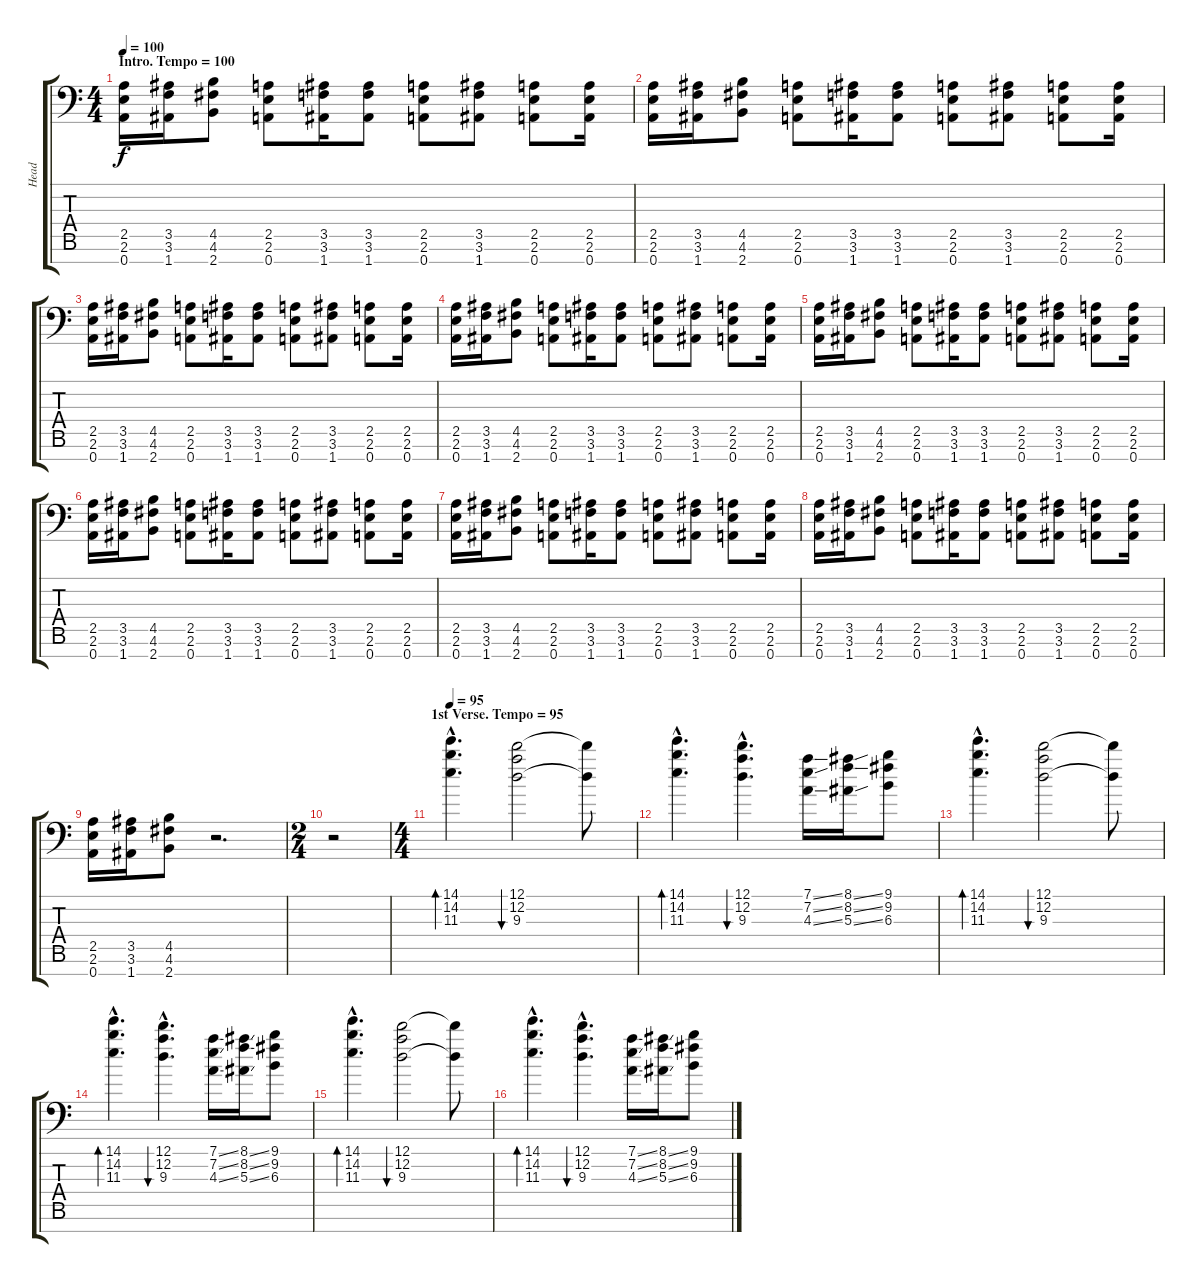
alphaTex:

\track ("Head" "Head") {instrument distortionguitar}
\staff {score tabs}
\tuning (D4 A3 F3 C3 G2 D2 A1) {hide}
\ts (4 4)
\section ("" "Intro. Tempo = 100")
\tempo 100
\clef f4
\ks c
(2.5 2.6 0.7).16{dy f instrument distortionguitar} (3.5 3.6 1.7).16 (4.5 4.6 2.7).8 (2.5 2.6 0.7).8 (3.5 3.6 1.7).16 (3.5 3.6 1.7).8 (2.5 2.6 0.7).8 (3.5 3.6 1.7).8 (2.5 2.6 0.7).8 (2.5 2.6 0.7).16 |
(2.5 2.6 0.7).16 (3.5 3.6 1.7).16 (4.5 4.6 2.7).8 (2.5 2.6 0.7).8 (3.5 3.6 1.7).16 (3.5 3.6 1.7).8 (2.5 2.6 0.7).8 (3.5 3.6 1.7).8 (2.5 2.6 0.7).8 (2.5 2.6 0.7).16 |
(2.5 2.6 0.7).16 (3.5 3.6 1.7).16 (4.5 4.6 2.7).8 (2.5 2.6 0.7).8 (3.5 3.6 1.7).16 (3.5 3.6 1.7).8 (2.5 2.6 0.7).8 (3.5 3.6 1.7).8 (2.5 2.6 0.7).8 (2.5 2.6 0.7).16 |
(2.5 2.6 0.7).16 (3.5 3.6 1.7).16 (4.5 4.6 2.7).8 (2.5 2.6 0.7).8 (3.5 3.6 1.7).16 (3.5 3.6 1.7).8 (2.5 2.6 0.7).8 (3.5 3.6 1.7).8 (2.5 2.6 0.7).8 (2.5 2.6 0.7).16 |
(2.5 2.6 0.7).16 (3.5 3.6 1.7).16 (4.5 4.6 2.7).8 (2.5 2.6 0.7).8 (3.5 3.6 1.7).16 (3.5 3.6 1.7).8 (2.5 2.6 0.7).8 (3.5 3.6 1.7).8 (2.5 2.6 0.7).8 (2.5 2.6 0.7).16 |
(2.5 2.6 0.7).16 (3.5 3.6 1.7).16 (4.5 4.6 2.7).8 (2.5 2.6 0.7).8 (3.5 3.6 1.7).16 (3.5 3.6 1.7).8 (2.5 2.6 0.7).8 (3.5 3.6 1.7).8 (2.5 2.6 0.7).8 (2.5 2.6 0.7).16 |
(2.5 2.6 0.7).16 (3.5 3.6 1.7).16 (4.5 4.6 2.7).8 (2.5 2.6 0.7).8 (3.5 3.6 1.7).16 (3.5 3.6 1.7).8 (2.5 2.6 0.7).8 (3.5 3.6 1.7).8 (2.5 2.6 0.7).8 (2.5 2.6 0.7).16 |
(2.5 2.6 0.7).16 (3.5 3.6 1.7).16 (4.5 4.6 2.7).8 (2.5 2.6 0.7).8 (3.5 3.6 1.7).16 (3.5 3.6 1.7).8 (2.5 2.6 0.7).8 (3.5 3.6 1.7).8 (2.5 2.6 0.7).8 (2.5 2.6 0.7).16 |
(2.5 2.6 0.7).16 (3.5 3.6 1.7).16 (4.5 4.6 2.7).8 r.2{d} |
\ts (2 4)
r.2 |
\ts (4 4)
\section ("" "1st Verse. Tempo = 95")
\tempo 95
(14.1{hac} 14.2{hac} 11.3{hac}).4{d bd 480 instrument overdrivenguitar} (12.1 12.2 9.3).2{bu 480} (12.1{t} 9.3{t}).8 |
(14.1{hac} 14.2{hac} 11.3{hac}).4{d bd 480} (12.1{hac} 12.2{hac} 9.3{hac}).4{d bu 480} (7.1{ss} 7.2{ss} 4.3{ss}).16 (8.1{ss} 8.2{ss} 5.3{ss}).16 (9.1 9.2 6.3).8 |
(14.1{hac} 14.2{hac} 11.3{hac}).4{d bd 480 instrument overdrivenguitar} (12.1 12.2 9.3).2{bu 480} (12.1{t} 9.3{t}).8 |
(14.1{hac} 14.2{hac} 11.3{hac}).4{d bd 480} (12.1{hac} 12.2{hac} 9.3{hac}).4{d bu 480} (7.1{ss} 7.2{ss} 4.3{ss}).16 (8.1{ss} 8.2{ss} 5.3{ss}).16 (9.1 9.2 6.3).8 |
(14.1{hac} 14.2{hac} 11.3{hac}).4{d bd 480 instrument overdrivenguitar} (12.1 12.2 9.3).2{bu 480} (12.1{t} 9.3{t}).8 |
(14.1{hac} 14.2{hac} 11.3{hac}).4{d bd 480} (12.1{hac} 12.2{hac} 9.3{hac}).4{d bu 480} (7.1{ss} 7.2{ss} 4.3{ss}).16 (8.1{ss} 8.2{ss} 5.3{ss}).16 (9.1 9.2 6.3).8
